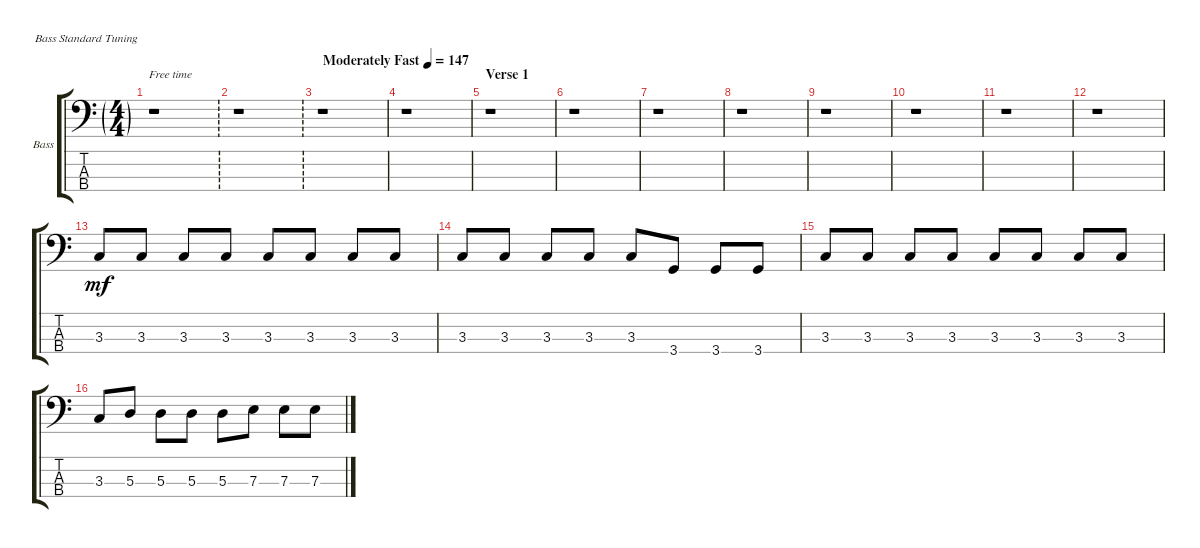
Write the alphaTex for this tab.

\defaultSystemsLayout 4
\bracketExtendMode groupsimilarinstruments
\firstSystemTrackNameOrientation horizontal
\otherSystemsTrackNameOrientation horizontal
\track ("Bass" "Bass") {instrument electricbassfinger}
\staff {score tabs}
\tuning (G2 D2 A1 E1)
\ts (4 4)
\ft
\tempo (60 "Moderately Fast" hide)
\clef f4
\ks c
r.1{dy mf instrument electricbassfinger} |
\ft
\tempo (147 0.875 hide)
r.1 |
\tempo (147 "Moderately Fast")
r.1 |
r.1 |
\section ("" "Verse 1")
r.1 |
r.1 |
r.1 |
r.1 |
r.1 |
r.1 |
r.1 |
r.1 |
3.3.8 3.3.8 3.3.8 3.3.8 3.3.8 3.3.8 3.3.8 3.3.8 |
3.3.8 3.3.8 3.3.8 3.3.8 3.3.8 3.4.8 3.4.8 3.4.8 |
3.3.8 3.3.8 3.3.8 3.3.8 3.3.8 3.3.8 3.3.8 3.3.8 |
3.3.8 5.3.8 5.3.8 5.3.8 5.3.8 7.3.8 7.3.8 7.3.8
